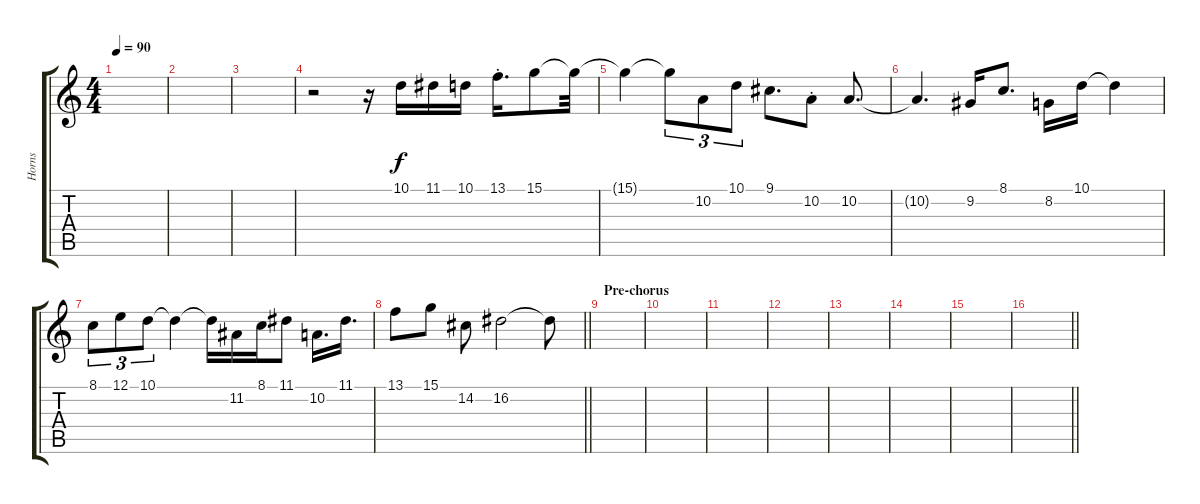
\track ("Horns" "Horns") {instrument altosax}
\staff {score tabs}
\tuning (E4 B3 G3 D3 A2 E2) {hide}
\ts (4 4)
\tempo 90
\clef g2
\ks c
|
|
|
r.2{instrument trumpet} r.16 10.1.16 11.1.16 10.1.16 13.1{st}.16{d} 15.1.8 15.1{t}.32 |
15.1{t}.4 15.1{t}.8{tu (3 2)} 10.2.8{tu (3 2)} 10.1.8{tu (3 2)} 9.1.8{d} 10.2{st}.8 10.2.8{d} |
10.2{t}.4{d} 9.2.16 8.1.8{d} 8.2.16 10.1.16 10.1{t}.4 |
8.1.8{tu (3 2)} 12.1.8{tu (3 2)} 10.1.8{tu (3 2)} 10.1{t}.4 10.1{t}.16 11.2.16 8.1.16 11.1.8 10.2.16{d} 11.1.16{d} |
\barLineRight lightlight
13.1.8 15.1.8 14.2.8 16.2.2 16.2{t}.8 |
\section ("" "Pre-chorus")
|
|
|
|
|
|
|
\barLineRight lightlight
